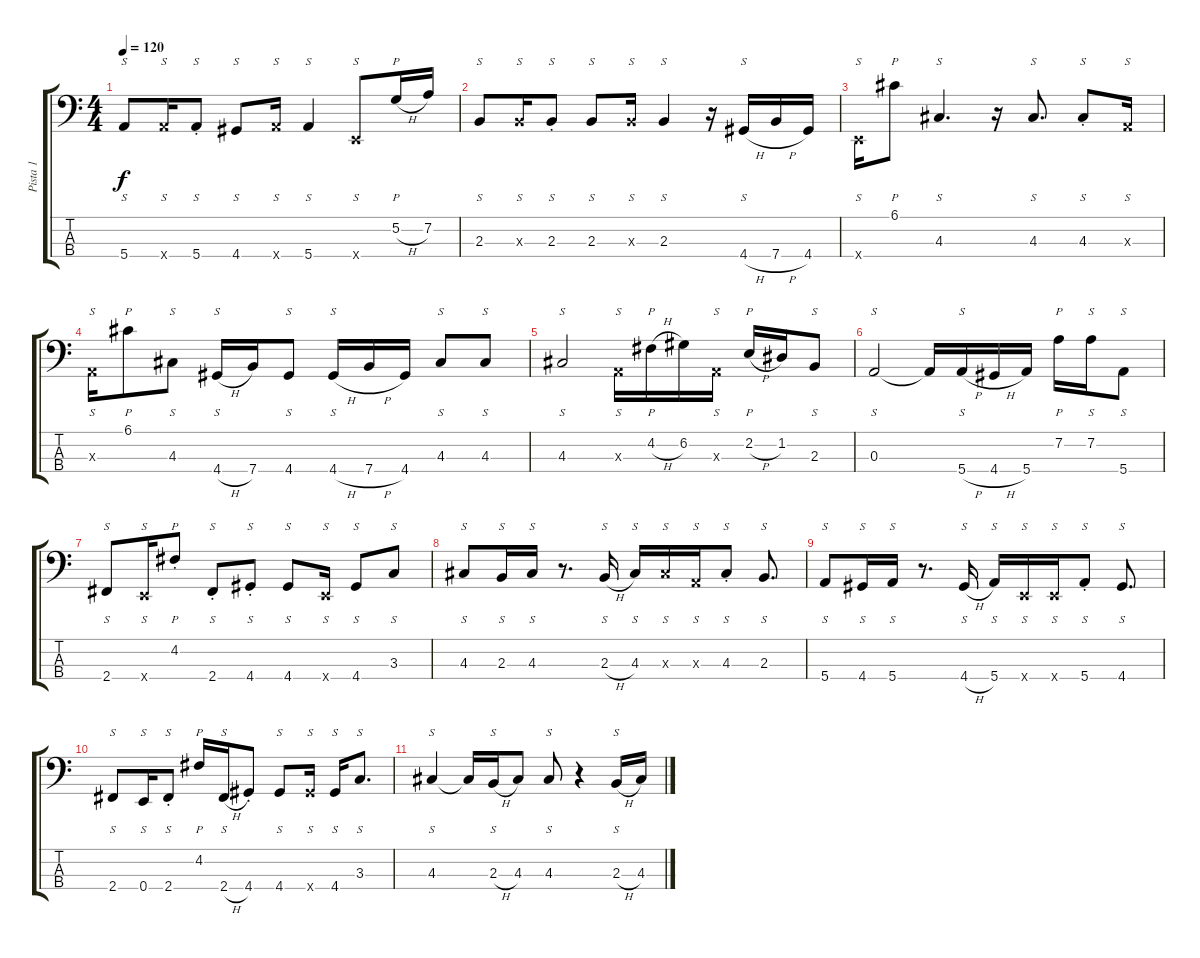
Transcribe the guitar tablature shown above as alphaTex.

\track ("Pista 1" "Pista 1") {instrument slapbass1}
\staff {score tabs}
\tuning (G2 D2 A1 E1) {hide}
\ts (4 4)
\tempo 120
\clef f4
\ks c
5.4.8{s dy f} 5.4{x}.16{s} 5.4{st}.8{s} 4.4.8{s} 5.4{x}.16{s} 5.4.4{s} 0.4{x}.8{s} 5.2{h}.16{p} 7.2.16 |
2.3.8{s} 2.3{x}.16{s} 2.3{st}.8{s} 2.3.8{s} 2.3{x}.16{s} 2.3.4{s} r.16 4.4{h}.16{s} 7.4{h}.16 4.4.16 |
0.4{x}.16{s} 6.1.8{p} 4.3.4{s d} r.16 4.3.8{s d} 4.3{st}.8{s} 0.3{x}.16{s} |
0.3{x}.16{s} 6.1.8{p} 4.3.8{s} 4.4{h}.16{s} 7.4.16 4.4.8{s} 4.4{h}.16{s} 7.4{h}.16 4.4.16 4.3.8{s} 4.3.8{s} |
4.3.2{s} 0.3{x}.16{s} 4.2{h}.16{p} 6.2.16 0.3{x}.16{s} 2.2{h}.16{p} 1.2.16 2.3.8{s} |
0.3.2{s} 0.3{t}.16 5.4{h}.16{s} 4.4{h}.16 5.4.16 7.2.16{p} 7.2.16{s} 5.4.8{s} |
2.4.8{s} 0.4{x}.16{s} 4.2{st}.8{p} 2.4{st}.8{s} 4.4{st}.8{s} 4.4.8{s} 0.4{x}.16{s} 4.4.8{s} 3.3.8{s} |
4.3.8{s} 2.3.16{s} 4.3.16{s} r.8{d} 2.3{h}.16{s} 4.3.16{s} 4.3{x}.16{s} 0.3{x}.16{s} 4.3{st}.8{s} 2.3.8{s d} |
5.4.8{s} 4.4.16{s} 5.4.16{s} r.8{d} 4.4{h}.16{s} 5.4.16{s} 0.4{x}.16{s} 0.4{x}.16{s} 5.4{st}.8{s} 4.4.8{s d} |
2.4.8{s} 0.4.16{s} 2.4{st}.8{s} 4.2.16{p} 2.4{h}.16{s} 4.4{st}.8 4.4.8{s} 4.4{x}.16{s} 4.4.16{s} 3.3.8{s d} |
4.3.4{s} 4.3{t}.16 2.3{h}.16{s} 4.3.8 4.3.8{s} r.4 2.3{h}.16{s} 4.3.16
